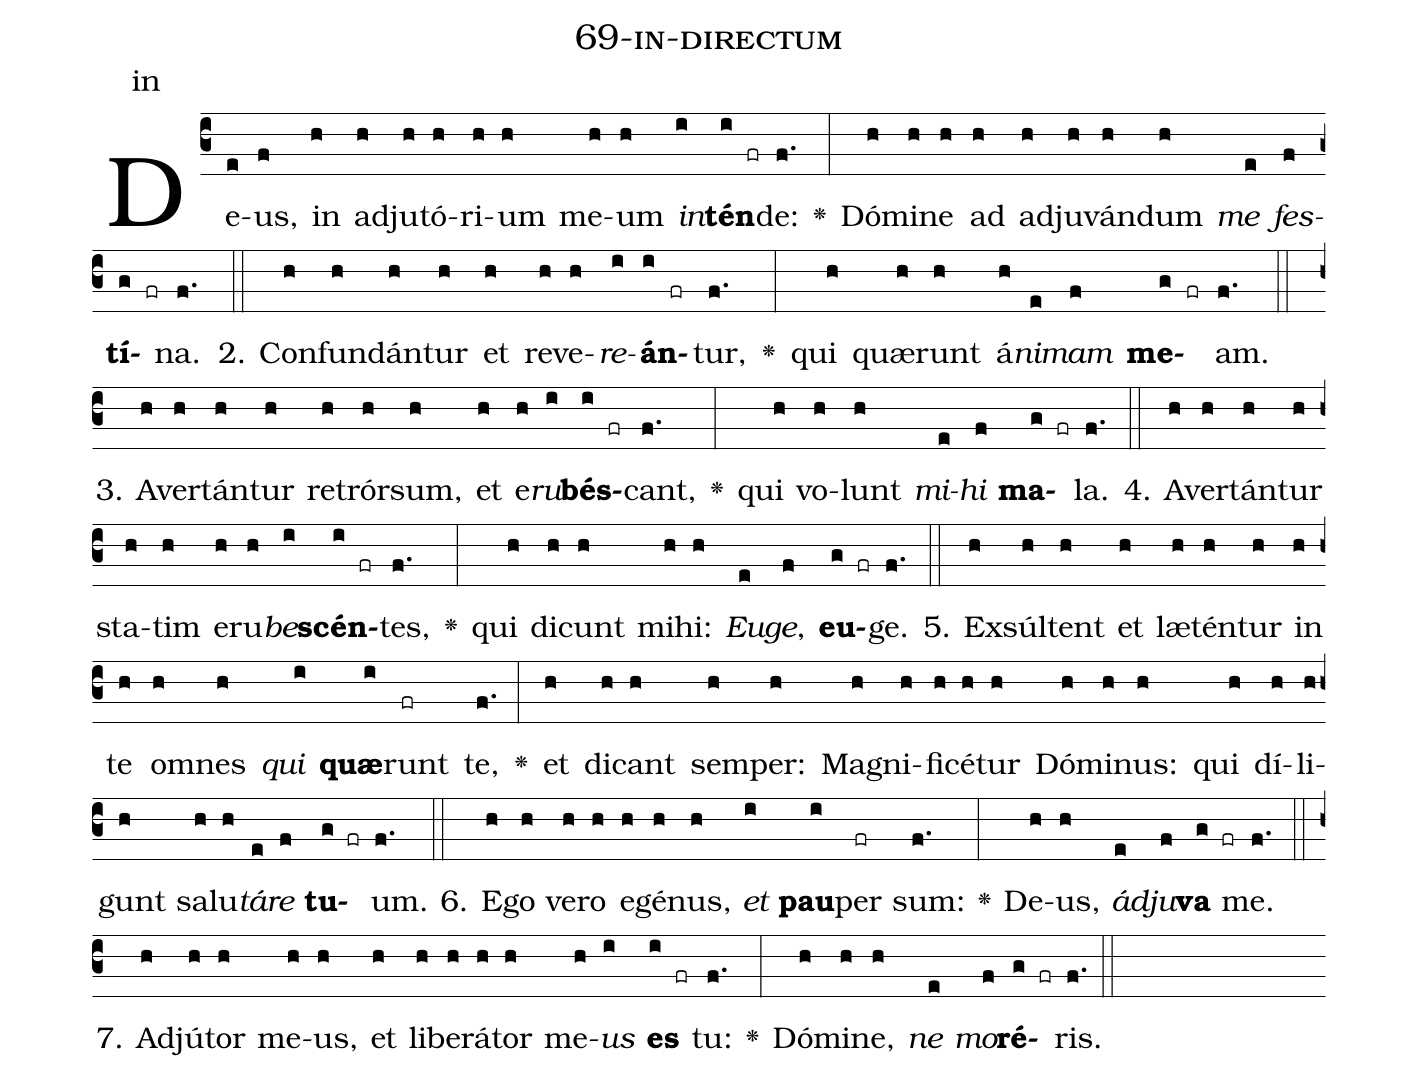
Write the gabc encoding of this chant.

name: 69-in-directum;
annotation: in;
%%
(c3)De(e)us,(f) in(h) ad(h)ju(h)tó(h)ri(h)um(h) me(h)um(h) <i>in</i>(i)<b>tén</b>(i fr)de:(f.) <v>\greheightstar</v>(:) Dó(h)mi(h)ne(h) ad(h) ad(h)ju(h)ván(h)dum(h) <i>me</i>(e) <i>fes</i>(f)<b>tí</b>(g fr)na.(f.) (::)
2. Con(h)fun(h)dán(h)tur(h) et(h) re(h)ve(h)<i>re</i>(i)<b>án</b>(i fr)tur,(f.) <v>\greheightstar</v>(:) qui(h) quæ(h)runt(h) á(h)<i>ni</i>(e)<i>mam</i>(f) <b>me</b>(g fr)am.(f.) (::)
3. A(h)ver(h)tán(h)tur(h) re(h)trór(h)sum,(h) et(h) e(h)<i>ru</i>(i)<b>bés</b>(i fr)cant,(f.) <v>\greheightstar</v>(:) qui(h) vo(h)lunt(h) <i>mi</i>(e)<i>hi</i>(f) <b>ma</b>(g fr)la.(f.) (::)
4. A(h)ver(h)tán(h)tur(h) sta(h)tim(h) e(h)ru(h)<i>be</i>(i)<b>scén</b>(i fr)tes,(f.) <v>\greheightstar</v>(:) qui(h) di(h)cunt(h) mi(h)hi:(h) <i>Eu</i>(e)<i>ge</i>,(f) <b>eu</b>(g fr)ge.(f.) (::)
5. Ex(h)súl(h)tent(h) et(h) læ(h)tén(h)tur(h) in(h) te(h) om(h)nes(h) <i>qui</i>(i) <b>quæ</b>(i)runt(fr) te,(f.) <v>\greheightstar</v>(:) et(h) di(h)cant(h) sem(h)per:(h) Ma(h)gni(h)fi(h)cé(h)tur(h) Dó(h)mi(h)nus:(h) qui(h) dí(h)li(h)gunt(h) sa(h)lu(h)<i>tá</i>(e)<i>re</i>(f) <b>tu</b>(g fr)um.(f.) (::)
6. E(h)go(h) ve(h)ro(h) e(h)gé(h)nus,(h) <i>et</i>(i) <b>pau</b>(i)per(fr) sum:(f.) <v>\greheightstar</v>(:) De(h)us,(h) <i>ád</i>(e)<i>ju</i>(f)<b>va</b>(g fr) me.(f.) (::)
7. Ad(h)jú(h)tor(h) me(h)us,(h) et(h) li(h)be(h)rá(h)tor(h) me(h)<i>us</i>(i) <b>es</b>(i fr) tu:(f.) <v>\greheightstar</v>(:) Dó(h)mi(h)ne,(h) <i>ne</i>(e) <i>mo</i>(f)<b>ré</b>(g fr)ris.(f.) (::)
